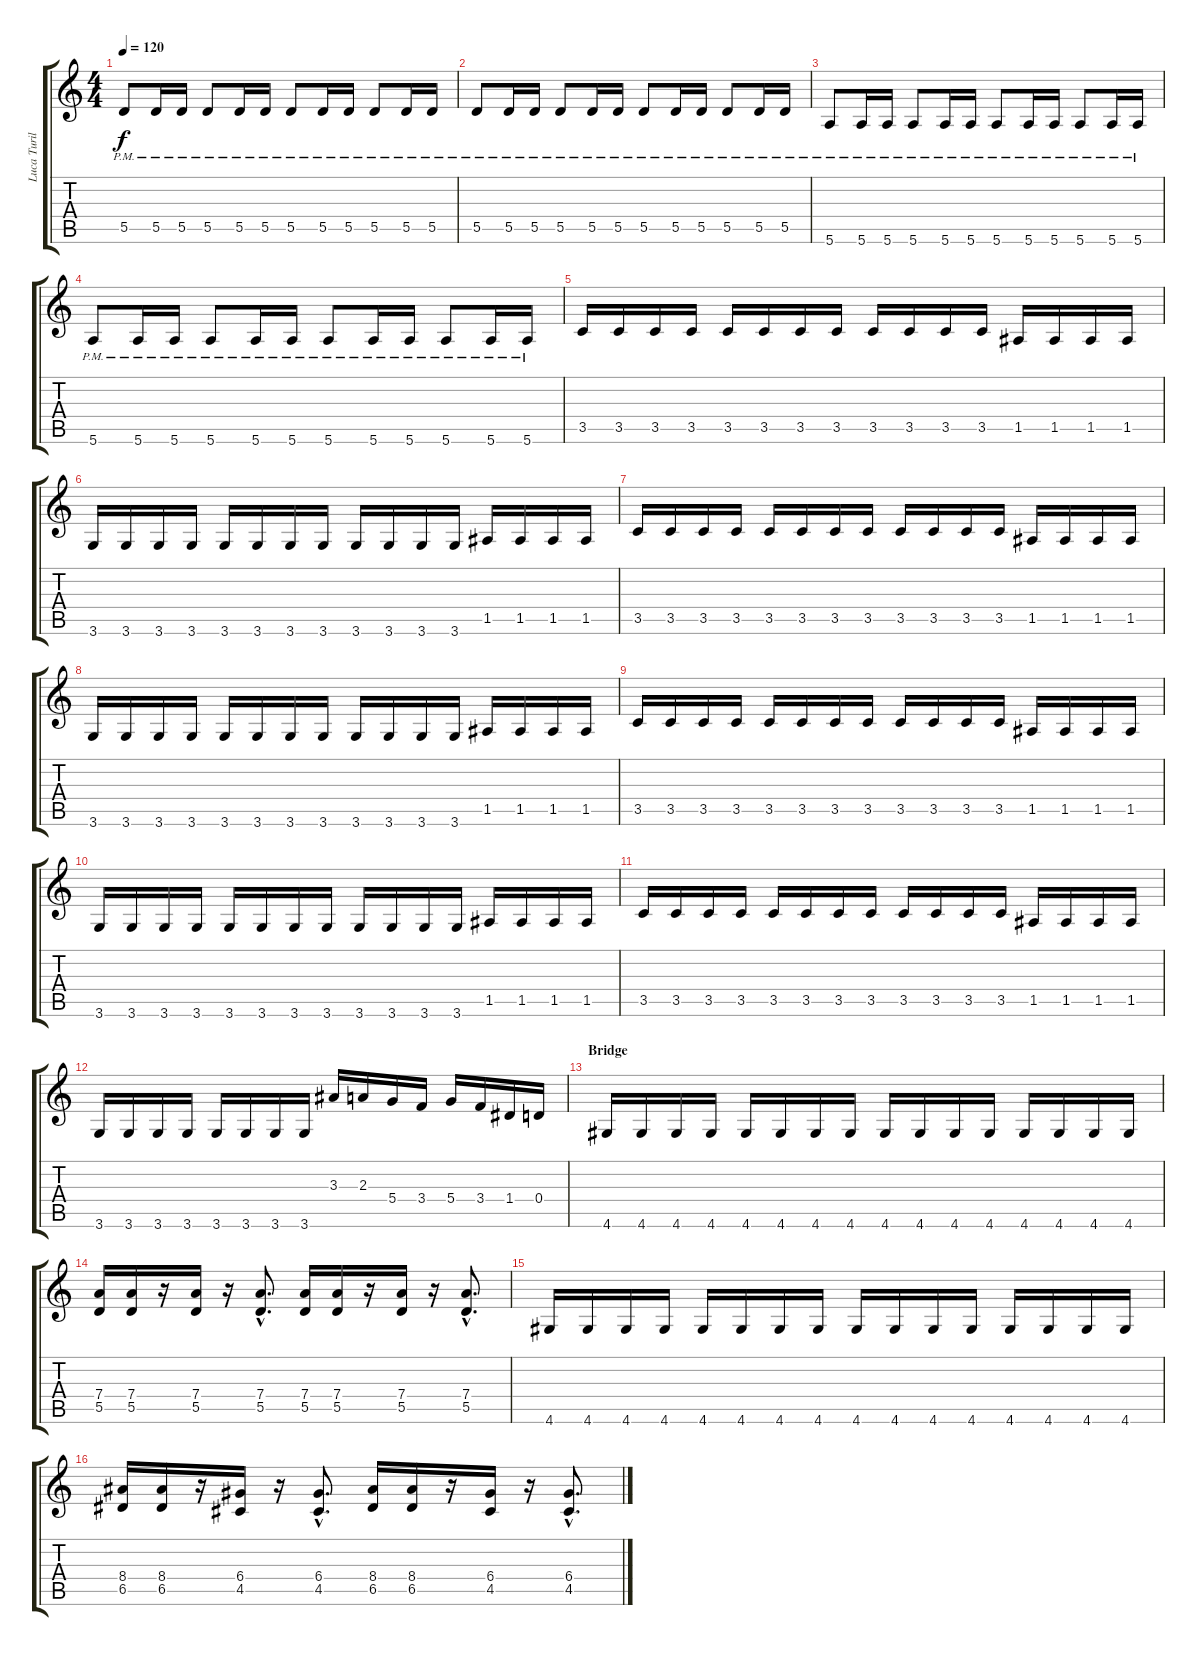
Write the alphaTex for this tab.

\track ("Luca Turilli - Rhythm Guitar" "Luca Turil") {instrument overdrivenguitar}
\staff {score tabs}
\tuning (E4 B3 G3 D3 A2 E2) {hide}
\ts (4 4)
\tempo 120
\clef g2
\ks c
5.5{pm}.8{dy f} 5.5{pm}.16 5.5{pm}.16 5.5{pm}.8 5.5{pm}.16 5.5{pm}.16 5.5{pm}.8 5.5{pm}.16 5.5{pm}.16 5.5{pm}.8 5.5{pm}.16 5.5{pm}.16 |
5.5{pm}.8 5.5{pm}.16 5.5{pm}.16 5.5{pm}.8 5.5{pm}.16 5.5{pm}.16 5.5{pm}.8 5.5{pm}.16 5.5{pm}.16 5.5{pm}.8 5.5{pm}.16 5.5{pm}.16 |
5.6{pm}.8 5.6{pm}.16 5.6{pm}.16 5.6{pm}.8 5.6{pm}.16 5.6{pm}.16 5.6{pm}.8 5.6{pm}.16 5.6{pm}.16 5.6{pm}.8 5.6{pm}.16 5.6{pm}.16 |
5.6{pm}.8 5.6{pm}.16 5.6{pm}.16 5.6{pm}.8 5.6{pm}.16 5.6{pm}.16 5.6{pm}.8 5.6{pm}.16 5.6{pm}.16 5.6{pm}.8 5.6{pm}.16 5.6{pm}.16 |
3.5.16 3.5.16 3.5.16 3.5.16 3.5.16 3.5.16 3.5.16 3.5.16 3.5.16 3.5.16 3.5.16 3.5.16 1.5.16 1.5.16 1.5.16 1.5.16 |
3.6.16 3.6.16 3.6.16 3.6.16 3.6.16 3.6.16 3.6.16 3.6.16 3.6.16 3.6.16 3.6.16 3.6.16 1.5.16 1.5.16 1.5.16 1.5.16 |
3.5.16 3.5.16 3.5.16 3.5.16 3.5.16 3.5.16 3.5.16 3.5.16 3.5.16 3.5.16 3.5.16 3.5.16 1.5.16 1.5.16 1.5.16 1.5.16 |
3.6.16 3.6.16 3.6.16 3.6.16 3.6.16 3.6.16 3.6.16 3.6.16 3.6.16 3.6.16 3.6.16 3.6.16 1.5.16 1.5.16 1.5.16 1.5.16 |
3.5.16 3.5.16 3.5.16 3.5.16 3.5.16 3.5.16 3.5.16 3.5.16 3.5.16 3.5.16 3.5.16 3.5.16 1.5.16 1.5.16 1.5.16 1.5.16 |
3.6.16 3.6.16 3.6.16 3.6.16 3.6.16 3.6.16 3.6.16 3.6.16 3.6.16 3.6.16 3.6.16 3.6.16 1.5.16 1.5.16 1.5.16 1.5.16 |
3.5.16 3.5.16 3.5.16 3.5.16 3.5.16 3.5.16 3.5.16 3.5.16 3.5.16 3.5.16 3.5.16 3.5.16 1.5.16 1.5.16 1.5.16 1.5.16 |
3.6.16 3.6.16 3.6.16 3.6.16 3.6.16 3.6.16 3.6.16 3.6.16 3.3.16 2.3.16 5.4.16 3.4.16 5.4.16 3.4.16 1.4.16 0.4.16 |
\section ("" "Bridge")
4.6.16 4.6.16 4.6.16 4.6.16 4.6.16 4.6.16 4.6.16 4.6.16 4.6.16 4.6.16 4.6.16 4.6.16 4.6.16 4.6.16 4.6.16 4.6.16 |
(7.4 5.5).16 (7.4 5.5).16 r.16 (7.4 5.5).16 r.16 (7.4{hac} 5.5{hac}).8{d} (7.4 5.5).16 (7.4 5.5).16 r.16 (7.4 5.5).16 r.16 (7.4{hac} 5.5{hac}).8{d} |
4.6.16 4.6.16 4.6.16 4.6.16 4.6.16 4.6.16 4.6.16 4.6.16 4.6.16 4.6.16 4.6.16 4.6.16 4.6.16 4.6.16 4.6.16 4.6.16 |
(8.4 6.5).16 (8.4 6.5).16 r.16 (6.4 4.5).16 r.16 (6.4{hac} 4.5{hac}).8{d} (8.4 6.5).16 (8.4 6.5).16 r.16 (6.4 4.5).16 r.16 (6.4{hac} 4.5{hac}).8{d}
